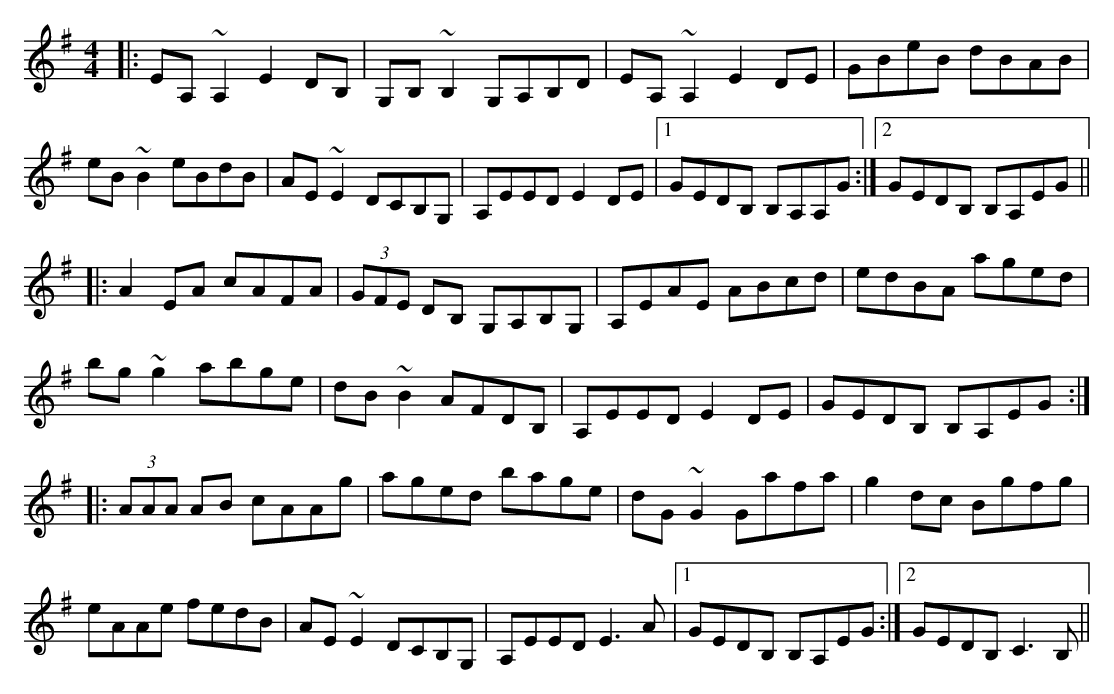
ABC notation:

X:1
M:4/4
K:Ador
|:EA,~A,2 E2DB,|G,B,~B,2 G,A,B,D|EA,~A,2 E2DE|GBeB dBAB|
eB~B2 eBdB|AE~E2 DCB,G,|A,EED E2DE|1 GEDB, B,A,A,G:|2 GEDB, B,A,EG||
|:A2EA cAFA|(3GFE DB, G,A,B,G,|A,EAE ABcd|edBA aged|
bg~g2 abge|dB~B2 AFDB,|A,EED E2DE|GEDB, B,A,EG:|
|:(3AAA AB cAAg|aged bage|dG~G2 Gafa |g2dc Bgfg|
eAAe fedB|AE~E2 DCB,G,|A,EED E3A|1 GEDB, B,A,EG:|2 GEDB, C3B,||
